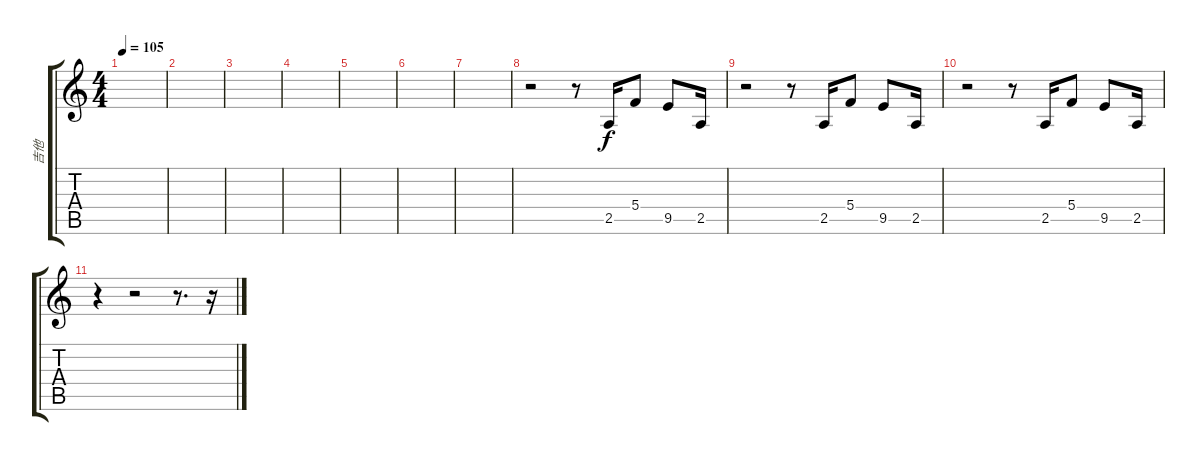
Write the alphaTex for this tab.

\track ("吉他" "吉他") {instrument electricguitarmuted}
\staff {score tabs}
\tuning (D4 A3 F3 C3 G2 D2) {hide}
\ts (4 4)
\tempo 105
\clef g2
\ks c
|
|
|
|
|
|
|
r.2 r.8 2.5.16 5.4.8 9.5.8 2.5.16 |
r.2 r.8 2.5.16 5.4.8 9.5.8 2.5.16 |
r.2 r.8 2.5.16 5.4.8 9.5.8 2.5.16 |
r.4 r.2 r.8{d} r.16
